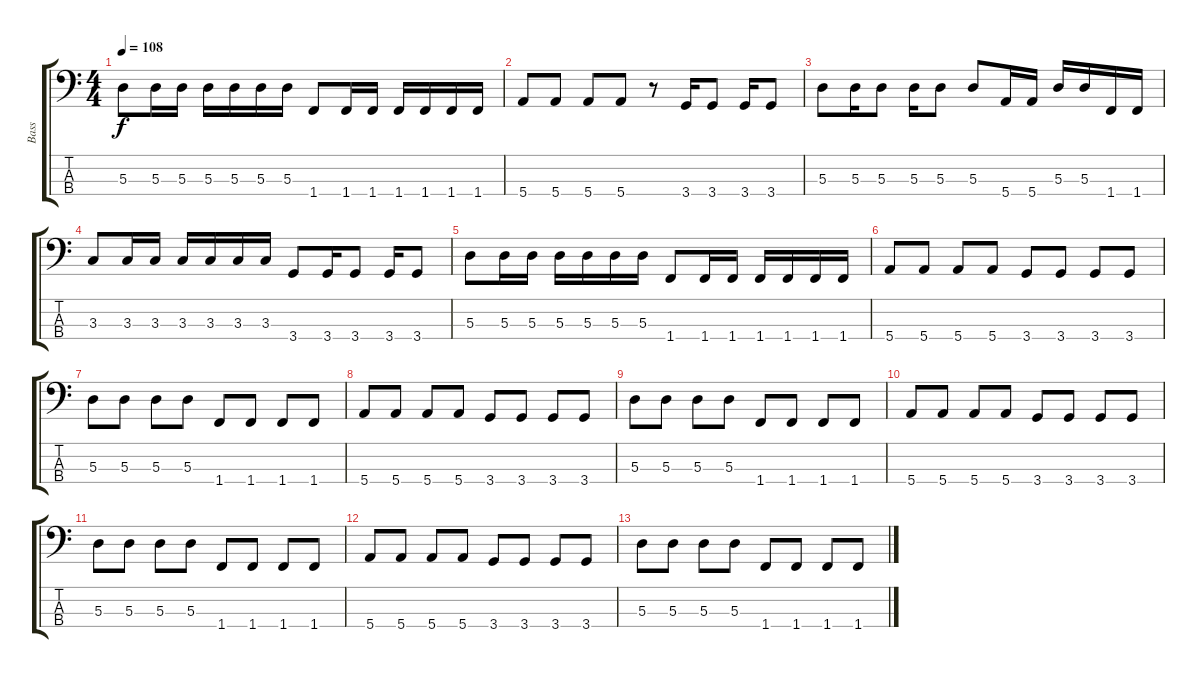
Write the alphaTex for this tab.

\track ("Bass" "Bass") {instrument electricbassfinger}
\staff {score tabs}
\tuning (G2 D2 A1 E1) {hide}
\ts (4 4)
\tempo 108
\clef f4
\ks c
5.3.8{dy f} 5.3.16 5.3.16 5.3.16 5.3.16 5.3.16 5.3.16 1.4.8 1.4.16 1.4.16 1.4.16 1.4.16 1.4.16 1.4.16 |
5.4.8 5.4.8 5.4.8 5.4.8 r.8 3.4.16 3.4.8 3.4.16 3.4.8 |
5.3.8 5.3.16 5.3.8 5.3.16 5.3.8 5.3.8 5.4.16 5.4.16 5.3.16 5.3.16 1.4.16 1.4.16 |
3.3.8 3.3.16 3.3.16 3.3.16 3.3.16 3.3.16 3.3.16 3.4.8 3.4.16 3.4.8 3.4.16 3.4.8 |
5.3.8 5.3.16 5.3.16 5.3.16 5.3.16 5.3.16 5.3.16 1.4.8 1.4.16 1.4.16 1.4.16 1.4.16 1.4.16 1.4.16 |
5.4.8 5.4.8 5.4.8 5.4.8 3.4.8 3.4.8 3.4.8 3.4.8 |
5.3.8 5.3.8 5.3.8 5.3.8 1.4.8 1.4.8 1.4.8 1.4.8 |
5.4.8 5.4.8 5.4.8 5.4.8 3.4.8 3.4.8 3.4.8 3.4.8 |
5.3.8 5.3.8 5.3.8 5.3.8 1.4.8 1.4.8 1.4.8 1.4.8 |
5.4.8 5.4.8 5.4.8 5.4.8 3.4.8 3.4.8 3.4.8 3.4.8 |
5.3.8 5.3.8 5.3.8 5.3.8 1.4.8 1.4.8 1.4.8 1.4.8 |
5.4.8 5.4.8 5.4.8 5.4.8 3.4.8 3.4.8 3.4.8 3.4.8 |
5.3.8 5.3.8 5.3.8 5.3.8 1.4.8 1.4.8 1.4.8 1.4.8
